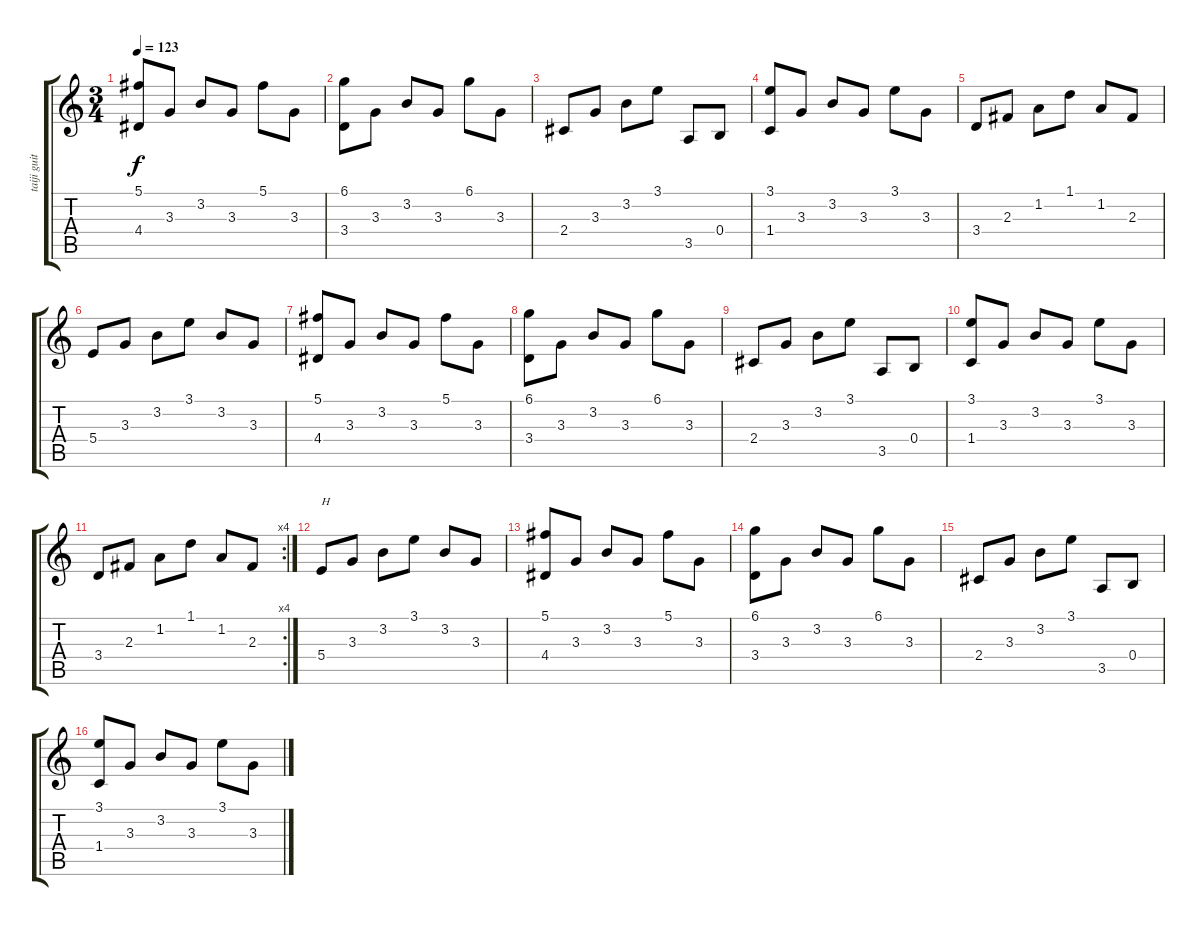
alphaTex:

\track ("taiji guitar" "taiji guit") {instrument acousticguitarnylon}
\staff {score tabs}
\tuning (Db4 Ab3 E3 B2 Gb2 Db2) {hide}
\ts (3 4)
\tempo 123
\clef g2
\ks c
(5.1 4.4).8{dy f} 3.3.8 3.2.8 3.3.8 5.1.8 3.3.8 |
(6.1 3.4).8 3.3.8 3.2.8 3.3.8 6.1.8 3.3.8 |
2.4.8 3.3.8 3.2.8 3.1.8 3.5.8 0.4.8 |
(3.1 1.4).8 3.3.8 3.2.8 3.3.8 3.1.8 3.3.8 |
3.4.8 2.3.8 1.2.8 1.1.8 1.2.8 2.3.8 |
5.4.8 3.3.8 3.2.8 3.1.8 3.2.8 3.3.8 |
(5.1 4.4).8 3.3.8 3.2.8 3.3.8 5.1.8 3.3.8 |
(6.1 3.4).8 3.3.8 3.2.8 3.3.8 6.1.8 3.3.8 |
2.4.8 3.3.8 3.2.8 3.1.8 3.5.8 0.4.8 |
(3.1 1.4).8 3.3.8 3.2.8 3.3.8 3.1.8 3.3.8 |
\rc 4
3.4.8 2.3.8 1.2.8 1.1.8 1.2.8 2.3.8 |
5.4.8{txt "H"} 3.3.8 3.2.8 3.1.8 3.2.8 3.3.8 |
(5.1 4.4).8 3.3.8 3.2.8 3.3.8 5.1.8 3.3.8 |
(6.1 3.4).8 3.3.8 3.2.8 3.3.8 6.1.8 3.3.8 |
2.4.8 3.3.8 3.2.8 3.1.8 3.5.8 0.4.8 |
(3.1 1.4).8 3.3.8 3.2.8 3.3.8 3.1.8 3.3.8
